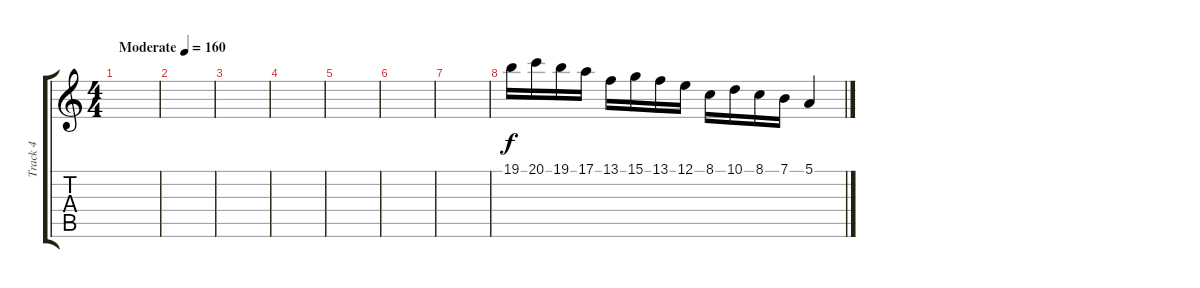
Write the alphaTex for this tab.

\track ("Track 4" "Track 4") {instrument violin}
\staff {score tabs}
\tuning (E4 B3 G3 D3 A2 E2) {hide}
\ts (4 4)
\tempo (160 "Moderate")
\clef g2
\ks c
|
|
|
|
|
|
|
19.1.16 20.1.16 19.1.16 17.1.16 13.1.16 15.1.16{txt ""} 13.1.16 12.1.16 8.1.16 10.1.16 8.1.16 7.1.16 5.1.4
